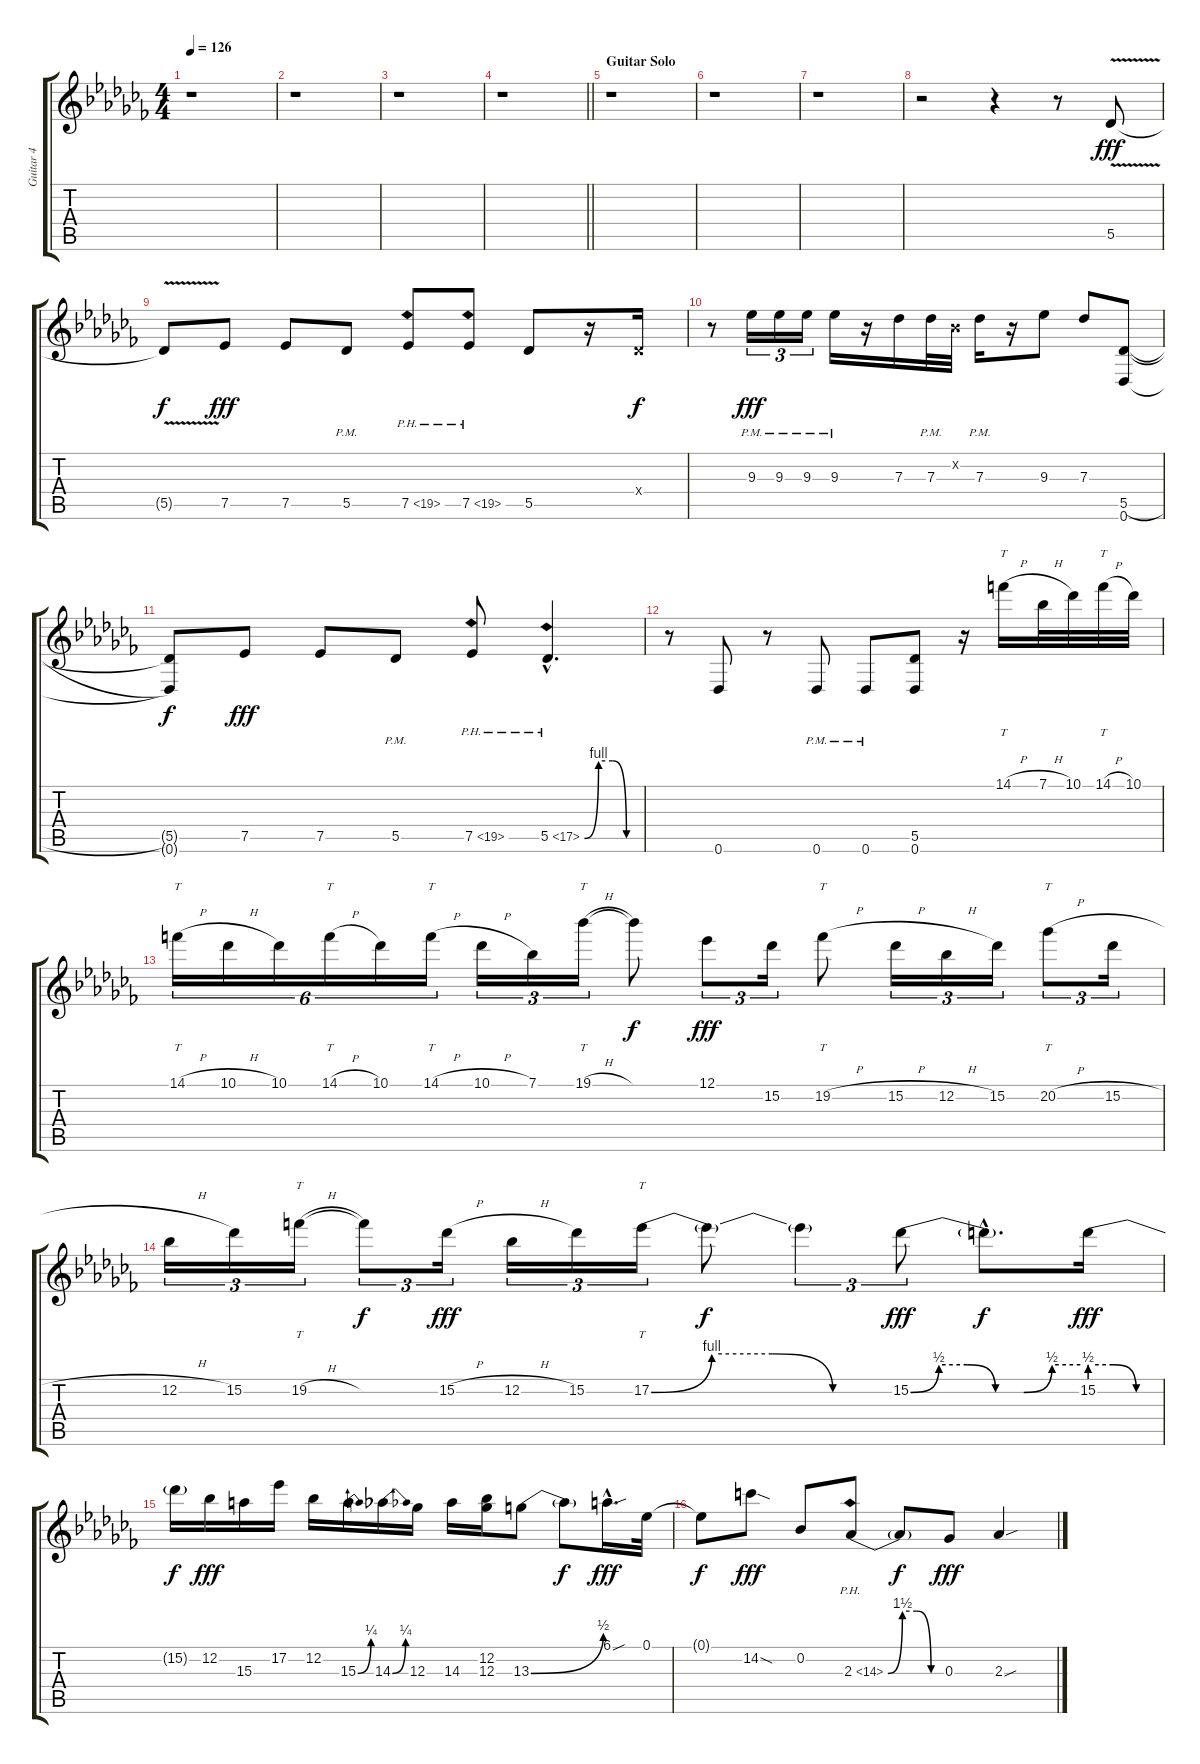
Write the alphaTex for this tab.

\track ("Guitar 4" "Guitar 4") {instrument distortionguitar}
\staff {score tabs}
\tuning (Eb4 Bb3 Gb3 Db3 Ab2 Db2) {hide}
\ts (4 4)
\tempo 126
\clef g2
\ks cb
r.1{dy fff} |
r.1 |
r.1 |
\barLineRight lightlight
r.1 |
\section ("" "Guitar Solo")
r.1 |
r.1 |
r.1 |
r.2 r.4 r.8 5.5{v}.8 |
5.5{t}.8{dy f} 7.5.8{dy fff} 7.5.8 5.5{pm}.8 7.5{ph 12}.8 7.5{ph 12}.8 5.5.8 r.16 0.4{x}.16{dy f} |
r.8 9.3{pm}.16{tu (3 2) dy fff} 9.3{pm}.16{tu (3 2)} 9.3{pm}.16{tu (3 2)} 9.3{pm}.16 r.16 7.3.16 7.3{pm}.32 0.2{x}.32 7.3{pm}.16 r.16 9.3.8 7.3.8 (5.5{h} 0.6).8 |
(5.5{t} 0.6{t}).8{dy f} 7.5.8{dy fff} 7.5.8 5.5{pm}.8 7.5{ph 12}.8 5.5{be (custom 0 0 15 4 30 4 45 0 60 0) ph 12 hac}.4{d} |
r.8 0.6.8 r.8 0.6{pm}.8 0.6{pm}.8 (5.5 0.6).8 r.16 14.1{h}.16{tt} 7.1{h}.32 10.1.32 14.1{h}.32{tt} 10.1.32 |
14.1{h}.16{tt tu (6 4)} 10.1{h}.16{tu (6 4)} 10.1.16{tu (6 4)} 14.1{h}.16{tt tu (6 4)} 10.1.16{tu (6 4)} 14.1{h}.16{tt tu (6 4)} 10.1{h}.16{tu (3 2)} 7.1.16{tu (3 2)} 19.1{h}.16{tt tu (3 2)} 19.1{t}.8{dy f} 12.1.8{tu (3 2) dy fff} 15.2.16{tu (3 2)} 19.2{h}.8{tt} 15.2{h}.16{tu (3 2)} 12.2{h}.16{tu (3 2)} 15.2.16{tu (3 2)} 20.2{h}.8{tt tu (3 2)} 15.2{h}.16{tu (3 2)} |
12.2{h}.16{tu (3 2)} 15.2.16{tu (3 2)} 19.2{h}.16{tt tu (3 2)} 19.2{t}.8{tu (3 2) dy f} 15.2{h}.16{tu (3 2) dy fff} 12.2{h}.16{tu (3 2)} 15.2.16{tu (3 2)} 17.2{be (custom 0 0 15 4 30 4 45 0 60 0)}.16{tt tu (3 2)} 17.2{t}.8{dy f} 17.2{t}.4{tu (3 2)} 15.2{be (custom 0 0 10 2 20 2 30 0 40 0 50 2 60 2)}.8{tu (3 2) dy fff} 15.2{hac t}.8{d dy f} 15.2{be (custom 0 2 20 2 40 0 60 0)}.16{dy fff} |
15.2{t}.16{dy f} 12.2.16{dy fff} 15.3.16 17.2.16 12.2.16 15.3{be (bend 0 0 60 1)}.16 14.3{be (bend 0 0 60 1)}.16 12.3.16 14.3.16 (12.2 12.3).16 13.3{be (bend 0 0 60 2)}.8 13.3{t}.8{dy f} 6.1{sou hac}.16{d dy fff} 0.1.32 |
0.1{t}.8{dy f} 14.2{sod}.8{dy fff} 0.2.8 2.3{be (custom 0 0 15 6 30 6 45 0 60 0) ph 12}.8 2.3{t}.8{dy f} 0.3.8{dy fff} 2.3{sou}.4
